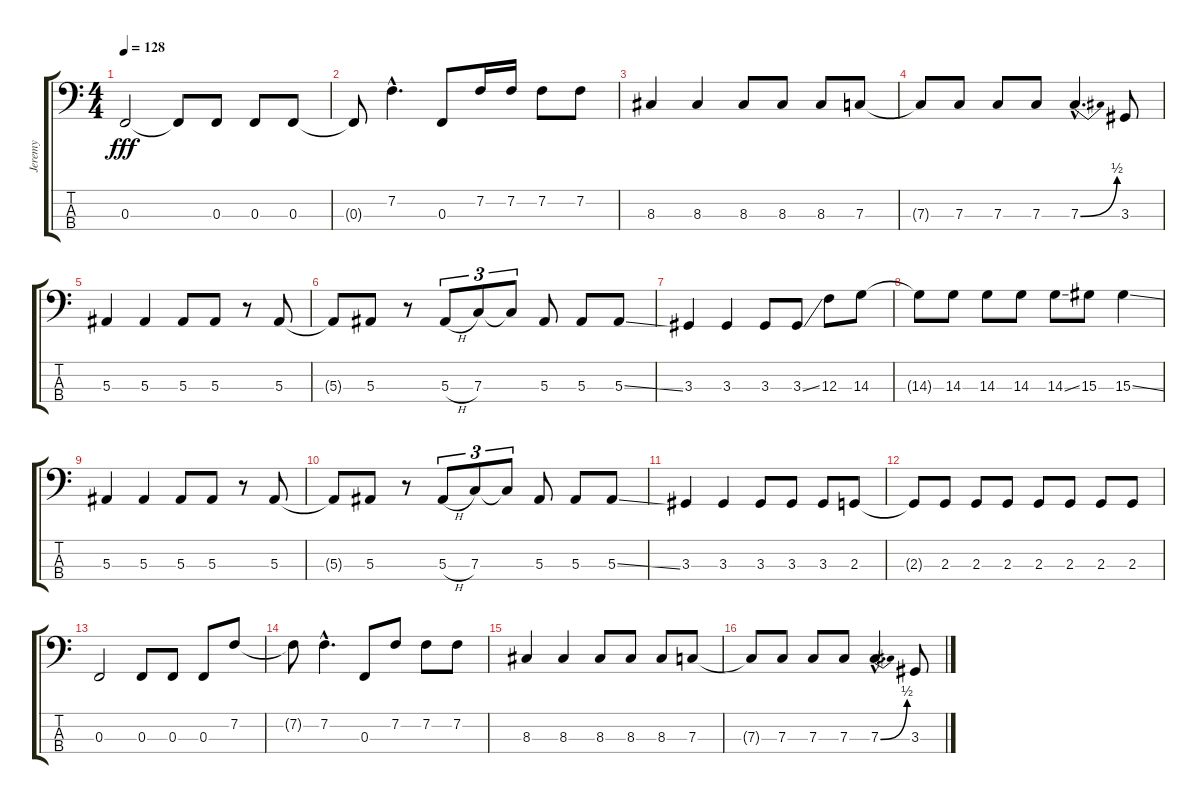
\track ("Jeremy" "Jeremy") {instrument electricbassfinger}
\staff {score tabs}
\tuning (Eb2 Bb1 F1 C1) {hide}
\ts (4 4)
\tempo 128
\clef f4
\ks c
0.3.2{dy fff} 0.3{t}.8 0.3.8 0.3.8 0.3.8 |
0.3{t}.8 7.2{hac}.4{d} 0.3.8 7.2.16 7.2.16 7.2.8 7.2.8 |
8.3.4 8.3.4 8.3.8 8.3.8 8.3.8 7.3.8 |
7.3{t}.8 7.3.8 7.3.8 7.3.8 7.3{be (bend 0 0 60 2) hac}.4{d} 3.3.8 |
5.3.4 5.3.4 5.3.8 5.3.8 r.8 5.3.8 |
5.3{t}.8 5.3.8 r.8 5.3{h}.8{tu (3 2)} 7.3.8{tu (3 2)} 7.3{t}.8{tu (3 2)} 5.3.8 5.3.8 5.3{ss}.8 |
3.3.4 3.3.4 3.3.8 3.3{ss}.8 12.3.8 14.3.8 |
14.3{t}.8 14.3.8 14.3.8 14.3.8 14.3{ss}.8 15.3.8 15.3{ss}.4 |
5.3.4 5.3.4 5.3.8 5.3.8 r.8 5.3.8 |
5.3{t}.8 5.3.8 r.8 5.3{h}.8{tu (3 2)} 7.3.8{tu (3 2)} 7.3{t}.8{tu (3 2)} 5.3.8 5.3.8 5.3{ss}.8 |
3.3.4 3.3.4 3.3.8 3.3.8 3.3.8 2.3.8 |
2.3{t}.8 2.3.8 2.3.8 2.3.8 2.3.8 2.3.8 2.3.8 2.3.8 |
0.3.2 0.3.8 0.3.8 0.3.8 7.2.8 |
7.2{t}.8 7.2{hac}.4{d} 0.3.8 7.2.8 7.2.8 7.2.8 |
8.3.4 8.3.4 8.3.8 8.3.8 8.3.8 7.3.8 |
7.3{t}.8 7.3.8 7.3.8 7.3.8 7.3{be (bend 0 0 60 2) hac}.4{d} 3.3.8
